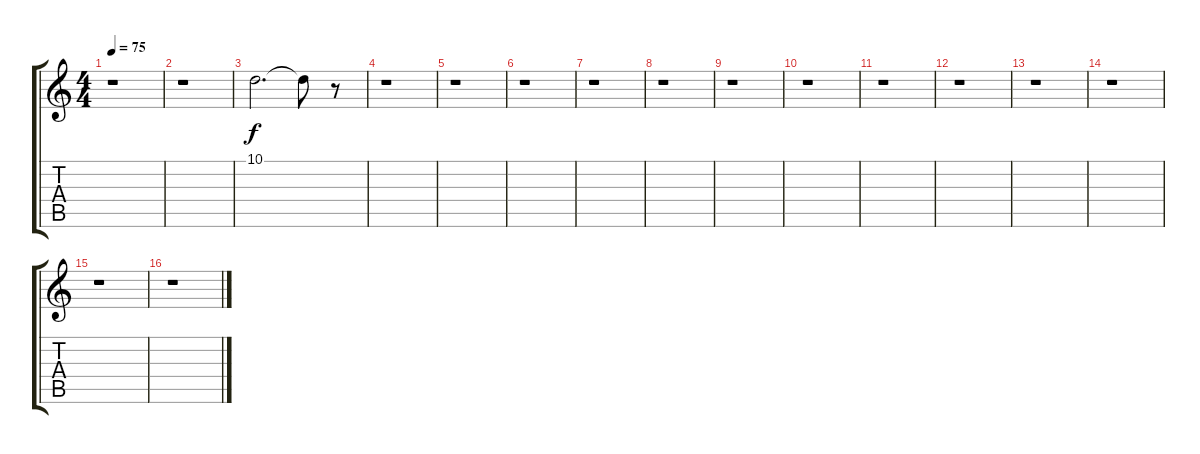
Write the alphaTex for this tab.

\track "" {instrument mutedtrumpet}
\staff {score tabs}
\tuning (E4 B3 G3 D3 A2 E2) {hide}
\ts (4 4)
\tempo 75
\clef g2
\ks c
r.1{dy f} |
r.1 |
10.1.2{d} 10.1{t}.8 r.8 |
r.1 |
r.1 |
r.1 |
r.1 |
r.1 |
r.1 |
r.1 |
r.1 |
r.1 |
r.1 |
r.1 |
r.1 |
r.1
